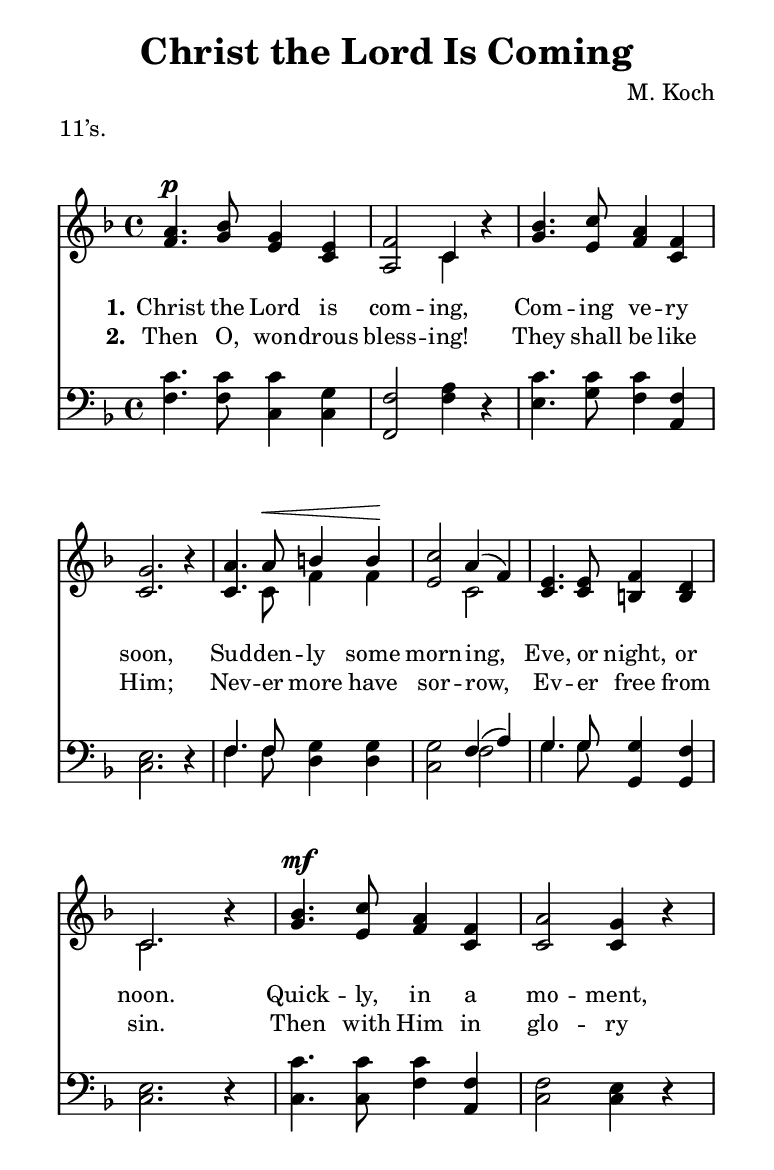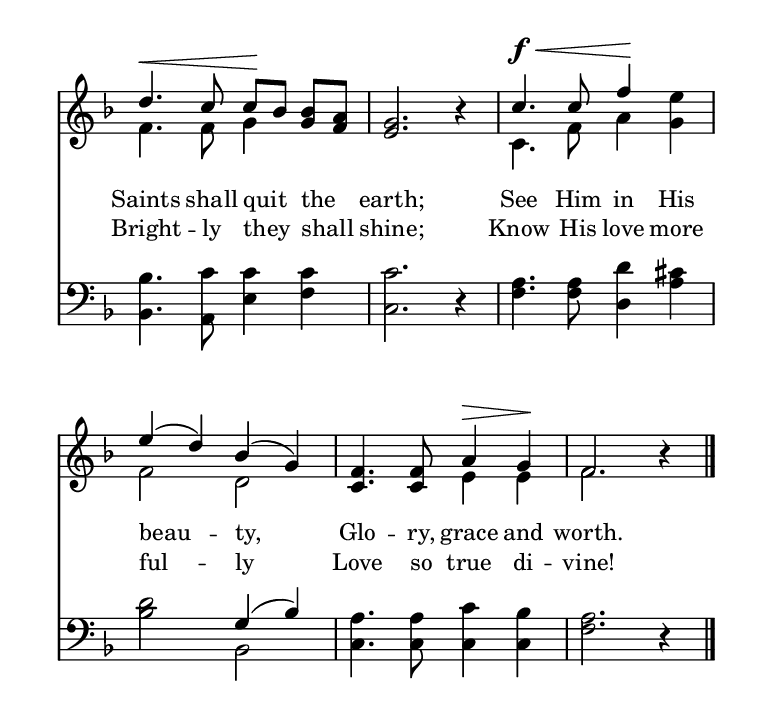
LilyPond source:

\include "common/global.ily"
\paper {
  \include "common/paper.ily"
  system-count = #(cond (is-eogsized 4) (#t #f))
}

\header{
  hymnnumber = "157"
  title = "Christ the Lord Is Coming"
  tunename = ""
  meter = "11’s."
  %poet = ""
  composer = "M. Koch"
  %copyright = ""
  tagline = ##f
}

global = {
  \include "common/overrides.ily"
  \time 4/4
  \override Score.MetronomeMark.transparent = ##t % hide all fermata changes too
  \tempo 4=80
  \key f \major
  \autoBeamOff
}

notesSoprano = {
\global
\relative c'' {

  a4.^\p bes8 g4 e | f2 c4 r4 |
  bes'4. c8 a4 f | g2. r4 |
  a4. a8^\< b4 b\! | c2 a4( f) |
  e4. e8 f4 d | c2. r4 |

  bes'4.^\mf c8 a4 f | a2 g4 r4 |
  d'4.^\< c8 c8\![ bes] bes[ a] | g2. r4 |
  c4.^\f^\< c8 f4\! e | e( d) bes( g) |
  f4. f8 a4^\> g\! | f2. r4 |

  \bar "|."

}
}

notesAlto = {
\global
\relative e' {

  f4. g8 e4 c | a2 c4 r4 |
  g'4. e8 f4 c | c2. r4 |
  c4. c8 f4 f | e2 c |
  c4. c8 b4 b | c2. r4 |

  g'4. e8 f4 c | c2 c4 r4 |
  f4. f8 g4 g8[ f] | e2. r4 |
  c4. f8 a4 g | f2 d |
  c4. c8 e4 e | f2. r4 |

}
}

notesTenor = {
\global
\relative a {

  c4. c8 c4 g | f2 a4 r4 |
  c4. c8 c4 f, | e2. r4 |
  f4. f8 g4 g | g2 f4( a) |
  g4. g8 g4 f | e2. r4 |

  c'4. c8 c4 f, | f2 e4 r4 |
  bes'4. c8 c4 c | c2. r4 |
  a4. a8 d4 cis | d2 g,4( bes) |
  a4. a8 c4 bes | a2. r4 |

}
}

notesBass = {
\global
\relative f {

  f4. f8 c4 c | f,2 f'4 r4 |
  e4. g8 f4 a, | c2. r4 |
  f4. f8 d4 d | c2 f |
  g4. g8 g,4 g | c2. r4 |

  c4. c8 f4 a, | c2 c4 r4 |
  bes4. a8 e'4 f | c2. r4 |
  f4. f8 d4 a' | bes2 bes, |
  c4. c8 c4 c | f2. r4 |

}
}

wordsA = \lyricmode {
\set stanza = "1."

Christ the Lord is com -- ing,
Com -- ing ve -- ry soon,
Sud -- den -- ly some morn -- ing,
Eve, or night, or noon.
Quick -- ly, in a mo -- ment,
Saints shall quit the earth;
See Him in His beau -- ty,
Glo -- ry, grace and worth.

}

wordsB = \lyricmode {
\set stanza = "2."

Then O, won -- drous bless -- ing!
They shall be like Him;
Nev -- er more have sor -- row,
Ev -- er free from sin.
Then with Him in glo -- ry
Bright -- ly they shall shine;
Know His love more ful -- ly
Love so true di -- vine!

}

\score {
  \context ChoirStaff <<
    \context Staff = upper <<
      \set Staff.autoBeaming = ##f
      \set ChoirStaff.systemStartDelimiter = #'SystemStartBar
      \set ChoirStaff.printPartCombineTexts = ##f
      \partcombine #'(2 . 9) \notesSoprano \notesAlto
      \context NullVoice = sopranos { \voiceOne << \notesSoprano >> }
      \context NullVoice = altos { \voiceTwo << \notesAlto >> }
      \context Lyrics = one   \lyricsto sopranos \wordsA
      \context Lyrics = two   \lyricsto sopranos \wordsB
    >>
    \context Staff = men <<
      \set Staff.autoBeaming = ##f
      \clef bass
      \set ChoirStaff.printPartCombineTexts = ##f
      \partcombine #'(2 . 9) \notesTenor \notesBass
      \context NullVoice = tenors { \voiceOne << \notesTenor >> }
      \context NullVoice = basses { \voiceTwo << \notesBass >> }
    >>
  >>
  \layout {
    \include "common/layout.ily"
  }
  \midi{
    \include "common/midi.ily"
  }
}

\version "2.19.49"  % necessary for upgrading to future LilyPond versions.

% vi:set et ts=2 sw=2 ai nocindent syntax=lilypond:
